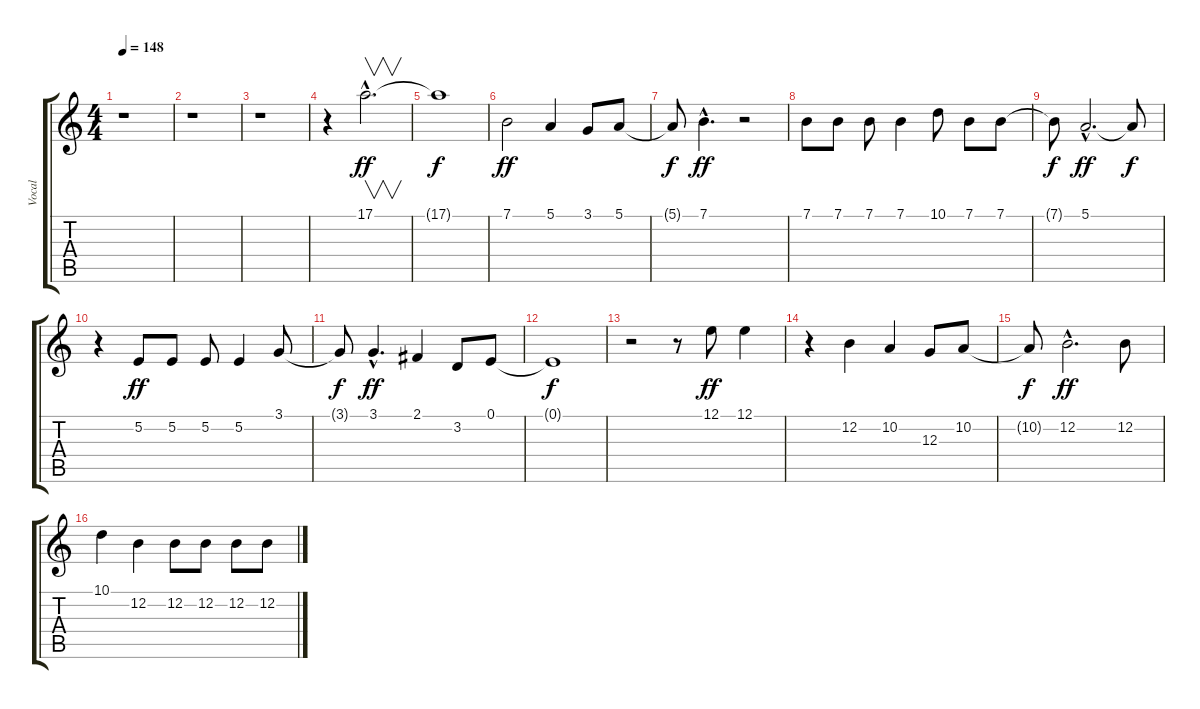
\track ("Vocal" "Vocal") {instrument synthvoice}
\staff {score tabs}
\tuning (E4 B3 G3 D3 A2 E2) {hide}
\ts (4 4)
\tempo 148
\clef g2
\ks c
r.1{dy f} |
r.1 |
r.1 |
r.4 17.1{hac}.2{v d dy ff} |
17.1{t}.1{dy f} |
7.1.2{dy ff} 5.1.4 3.1.8 5.1.8 |
5.1{t}.8{dy f} 7.1{hac}.4{d dy ff} r.2 |
7.1.8 7.1.8 7.1.8 7.1.4 10.1.8 7.1.8 7.1.8 |
7.1{t}.8{dy f} 5.1{hac}.2{d dy ff} 5.1{t}.8{dy f} |
r.4 5.2.8{dy ff} 5.2.8 5.2.8 5.2.4 3.1.8 |
3.1{t}.8{dy f} 3.1{hac}.4{d dy ff} 2.1.4 3.2.8 0.1.8 |
0.1{t}.1{dy f} |
r.2 r.8 12.1.8{dy ff} 12.1.4 |
r.4 12.2.4 10.2.4 12.3.8 10.2.8 |
10.2{t}.8{dy f} 12.2{hac}.2{d dy ff} 12.2.8 |
10.1.4 12.2.4 12.2.8 12.2.8 12.2.8 12.2.8
